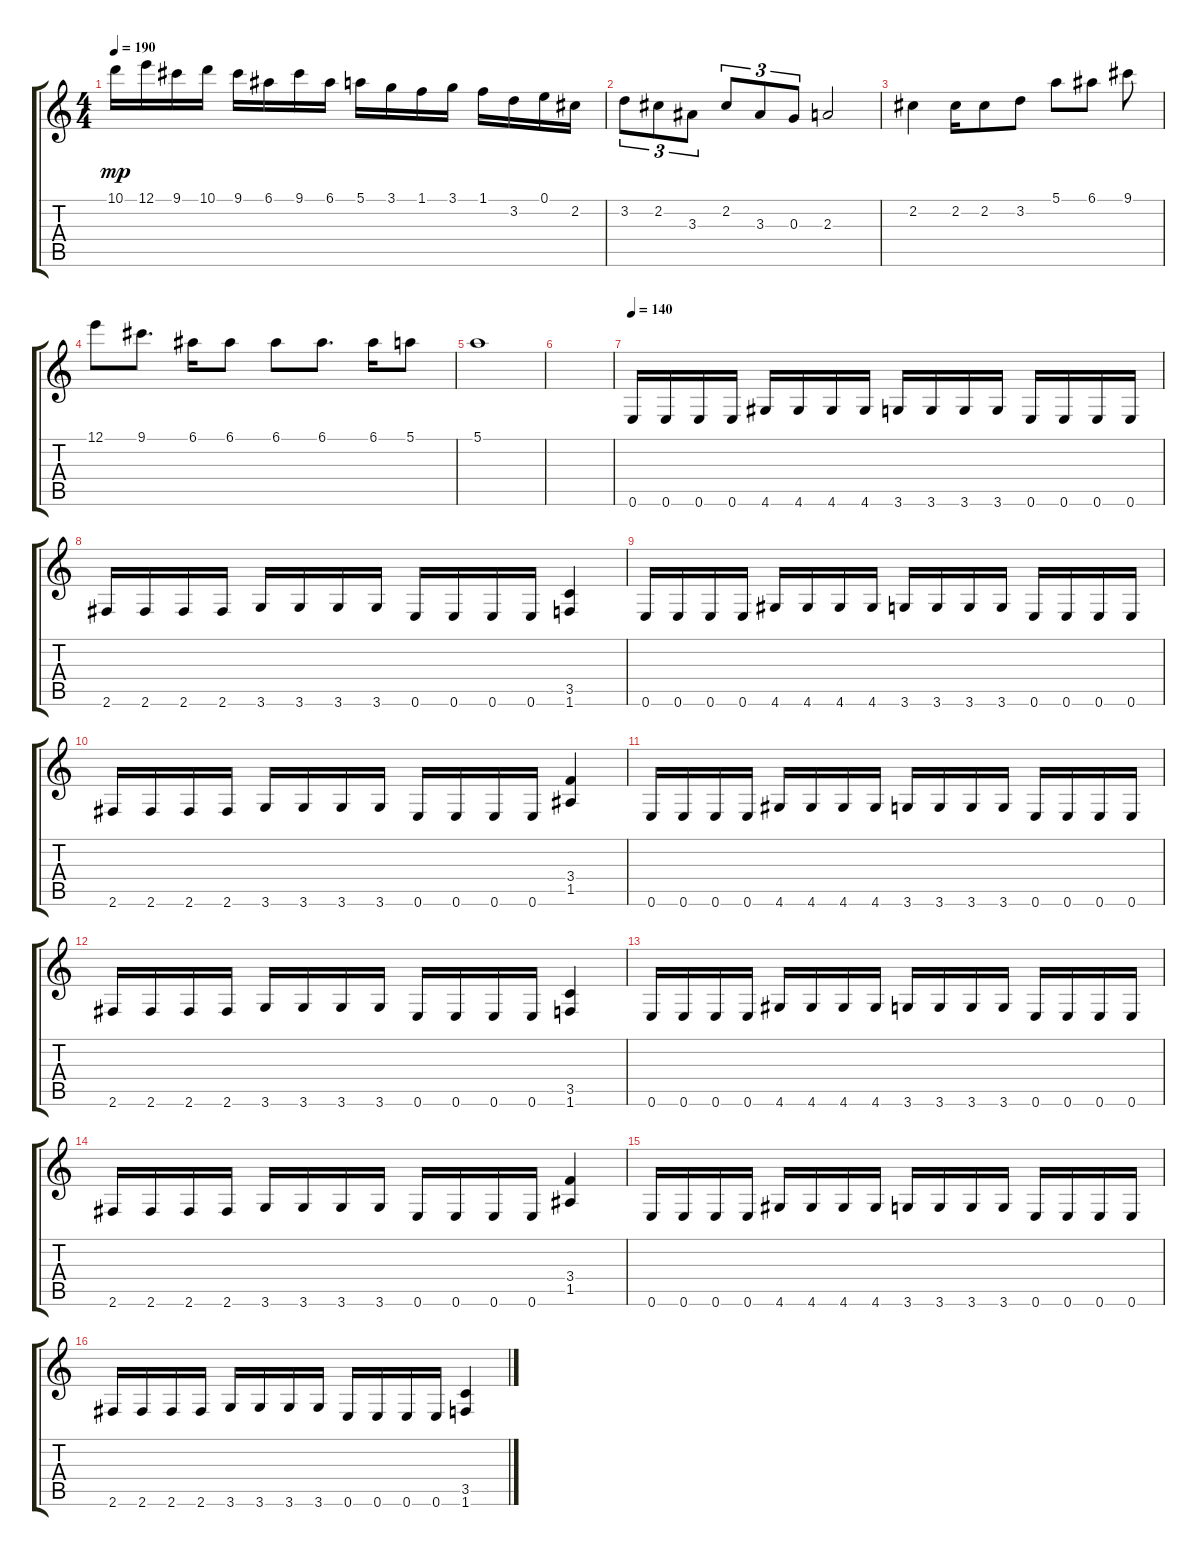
\track "" {instrument overdrivenguitar}
\staff {score tabs}
\tuning (E4 B3 G3 D3 A2 E2) {hide}
\ts (4 4)
\tempo 190
\clef g2
\ks c
10.1.16{dy mp} 12.1.16 9.1.16 10.1.16 9.1.16 6.1.16 9.1.16 6.1.16 5.1.16 3.1.16 1.1.16 3.1.16 1.1.16 3.2.16 0.1.16 2.2.16 |
3.2.8{tu (3 2)} 2.2.8{tu (3 2)} 3.3.8{tu (3 2)} 2.2.8{tu (3 2)} 3.3.8{tu (3 2)} 0.3.8{tu (3 2)} 2.3.2 |
2.2.4 2.2.16 2.2.8 3.2.8 5.1.8 6.1.8 9.1.8 |
12.1.8 9.1.8{d} 6.1.16 6.1.8 6.1.8 6.1.8{d} 6.1.16 5.1.8 |
5.1.1 |
|
\tempo 140
0.6.16 0.6.16 0.6.16 0.6.16 4.6.16 4.6.16 4.6.16 4.6.16 3.6.16 3.6.16 3.6.16 3.6.16 0.6.16 0.6.16 0.6.16 0.6.16 |
2.6.16 2.6.16 2.6.16 2.6.16 3.6.16 3.6.16 3.6.16 3.6.16 0.6.16 0.6.16 0.6.16 0.6.16 (3.5 1.6).4 |
0.6.16 0.6.16 0.6.16 0.6.16 4.6.16 4.6.16 4.6.16 4.6.16 3.6.16 3.6.16 3.6.16 3.6.16 0.6.16 0.6.16 0.6.16 0.6.16 |
2.6.16 2.6.16 2.6.16 2.6.16 3.6.16 3.6.16 3.6.16 3.6.16 0.6.16 0.6.16 0.6.16 0.6.16 (3.4 1.5).4 |
0.6.16 0.6.16 0.6.16 0.6.16 4.6.16 4.6.16 4.6.16 4.6.16 3.6.16 3.6.16 3.6.16 3.6.16 0.6.16 0.6.16 0.6.16 0.6.16 |
2.6.16 2.6.16 2.6.16 2.6.16 3.6.16 3.6.16 3.6.16 3.6.16 0.6.16 0.6.16 0.6.16 0.6.16 (3.5 1.6).4 |
0.6.16 0.6.16 0.6.16 0.6.16 4.6.16 4.6.16 4.6.16 4.6.16 3.6.16 3.6.16 3.6.16 3.6.16 0.6.16 0.6.16 0.6.16 0.6.16 |
2.6.16 2.6.16 2.6.16 2.6.16 3.6.16 3.6.16 3.6.16 3.6.16 0.6.16 0.6.16 0.6.16 0.6.16 (3.4 1.5).4 |
0.6.16 0.6.16 0.6.16 0.6.16 4.6.16 4.6.16 4.6.16 4.6.16 3.6.16 3.6.16 3.6.16 3.6.16 0.6.16 0.6.16 0.6.16 0.6.16 |
2.6.16 2.6.16 2.6.16 2.6.16 3.6.16 3.6.16 3.6.16 3.6.16 0.6.16 0.6.16 0.6.16 0.6.16 (3.5 1.6).4
